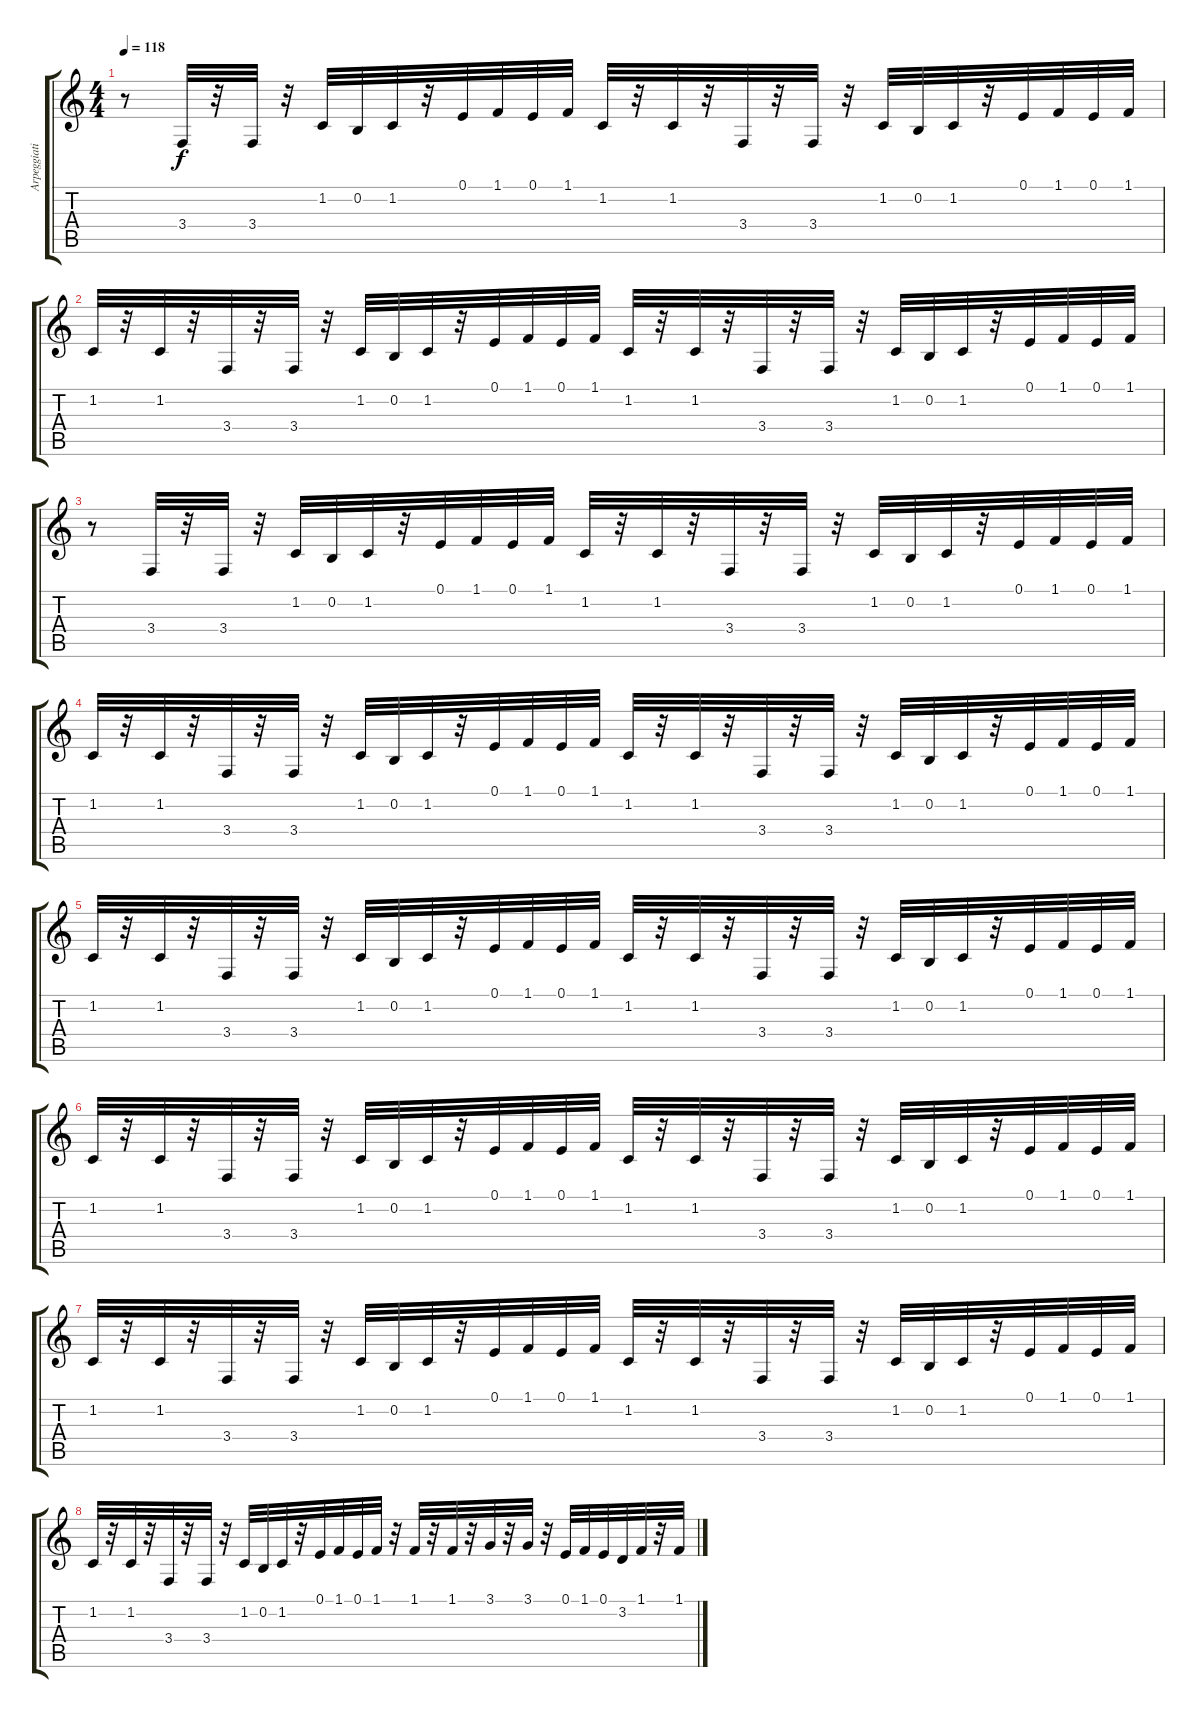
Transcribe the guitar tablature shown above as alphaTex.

\track ("Arpeggiation" "Arpeggiati") {instrument flute}
\staff {score tabs}
\tuning (E4 B3 G3 D3 A2 E2) {hide}
\ts (4 4)
\tempo 118
\clef g2
\ks c
r.8{dy f} 3.4.32 r.32 3.4.32 r.32 1.2.32 0.2.32 1.2.32 r.32 0.1.32 1.1.32 0.1.32 1.1.32 1.2.32 r.32 1.2.32 r.32 3.4.32 r.32 3.4.32 r.32 1.2.32 0.2.32 1.2.32 r.32 0.1.32 1.1.32 0.1.32 1.1.32 |
1.2.32 r.32 1.2.32 r.32 3.4.32 r.32 3.4.32 r.32 1.2.32 0.2.32 1.2.32 r.32 0.1.32 1.1.32 0.1.32 1.1.32 1.2.32 r.32 1.2.32 r.32 3.4.32 r.32 3.4.32 r.32 1.2.32 0.2.32 1.2.32 r.32 0.1.32 1.1.32 0.1.32 1.1.32 |
r.8 3.4.32 r.32 3.4.32 r.32 1.2.32 0.2.32 1.2.32 r.32 0.1.32 1.1.32 0.1.32 1.1.32 1.2.32 r.32 1.2.32 r.32 3.4.32 r.32 3.4.32 r.32 1.2.32 0.2.32 1.2.32 r.32 0.1.32 1.1.32 0.1.32 1.1.32 |
1.2.32 r.32 1.2.32 r.32 3.4.32 r.32 3.4.32 r.32 1.2.32 0.2.32 1.2.32 r.32 0.1.32 1.1.32 0.1.32 1.1.32 1.2.32 r.32 1.2.32 r.32 3.4.32 r.32 3.4.32 r.32 1.2.32 0.2.32 1.2.32 r.32 0.1.32 1.1.32 0.1.32 1.1.32 |
1.2.32 r.32 1.2.32 r.32 3.4.32 r.32 3.4.32 r.32 1.2.32 0.2.32 1.2.32 r.32 0.1.32 1.1.32 0.1.32 1.1.32 1.2.32 r.32 1.2.32 r.32 3.4.32 r.32 3.4.32 r.32 1.2.32 0.2.32 1.2.32 r.32 0.1.32 1.1.32 0.1.32 1.1.32 |
1.2.32 r.32 1.2.32 r.32 3.4.32 r.32 3.4.32 r.32 1.2.32 0.2.32 1.2.32 r.32 0.1.32 1.1.32 0.1.32 1.1.32 1.2.32 r.32 1.2.32 r.32 3.4.32 r.32 3.4.32 r.32 1.2.32 0.2.32 1.2.32 r.32 0.1.32 1.1.32 0.1.32 1.1.32 |
1.2.32 r.32 1.2.32 r.32 3.4.32 r.32 3.4.32 r.32 1.2.32 0.2.32 1.2.32 r.32 0.1.32 1.1.32 0.1.32 1.1.32 1.2.32 r.32 1.2.32 r.32 3.4.32 r.32 3.4.32 r.32 1.2.32 0.2.32 1.2.32 r.32 0.1.32 1.1.32 0.1.32 1.1.32 |
1.2.32 r.32 1.2.32 r.32 3.4.32 r.32 3.4.32 r.32 1.2.32 0.2.32 1.2.32 r.32 0.1.32 1.1.32 0.1.32 1.1.32 r.32 1.1.32 r.32 1.1.32 r.32 3.1.32 r.32 3.1.32 r.32 0.1.32 1.1.32 0.1.32 3.2.32 1.1.32 r.32 1.1.32
